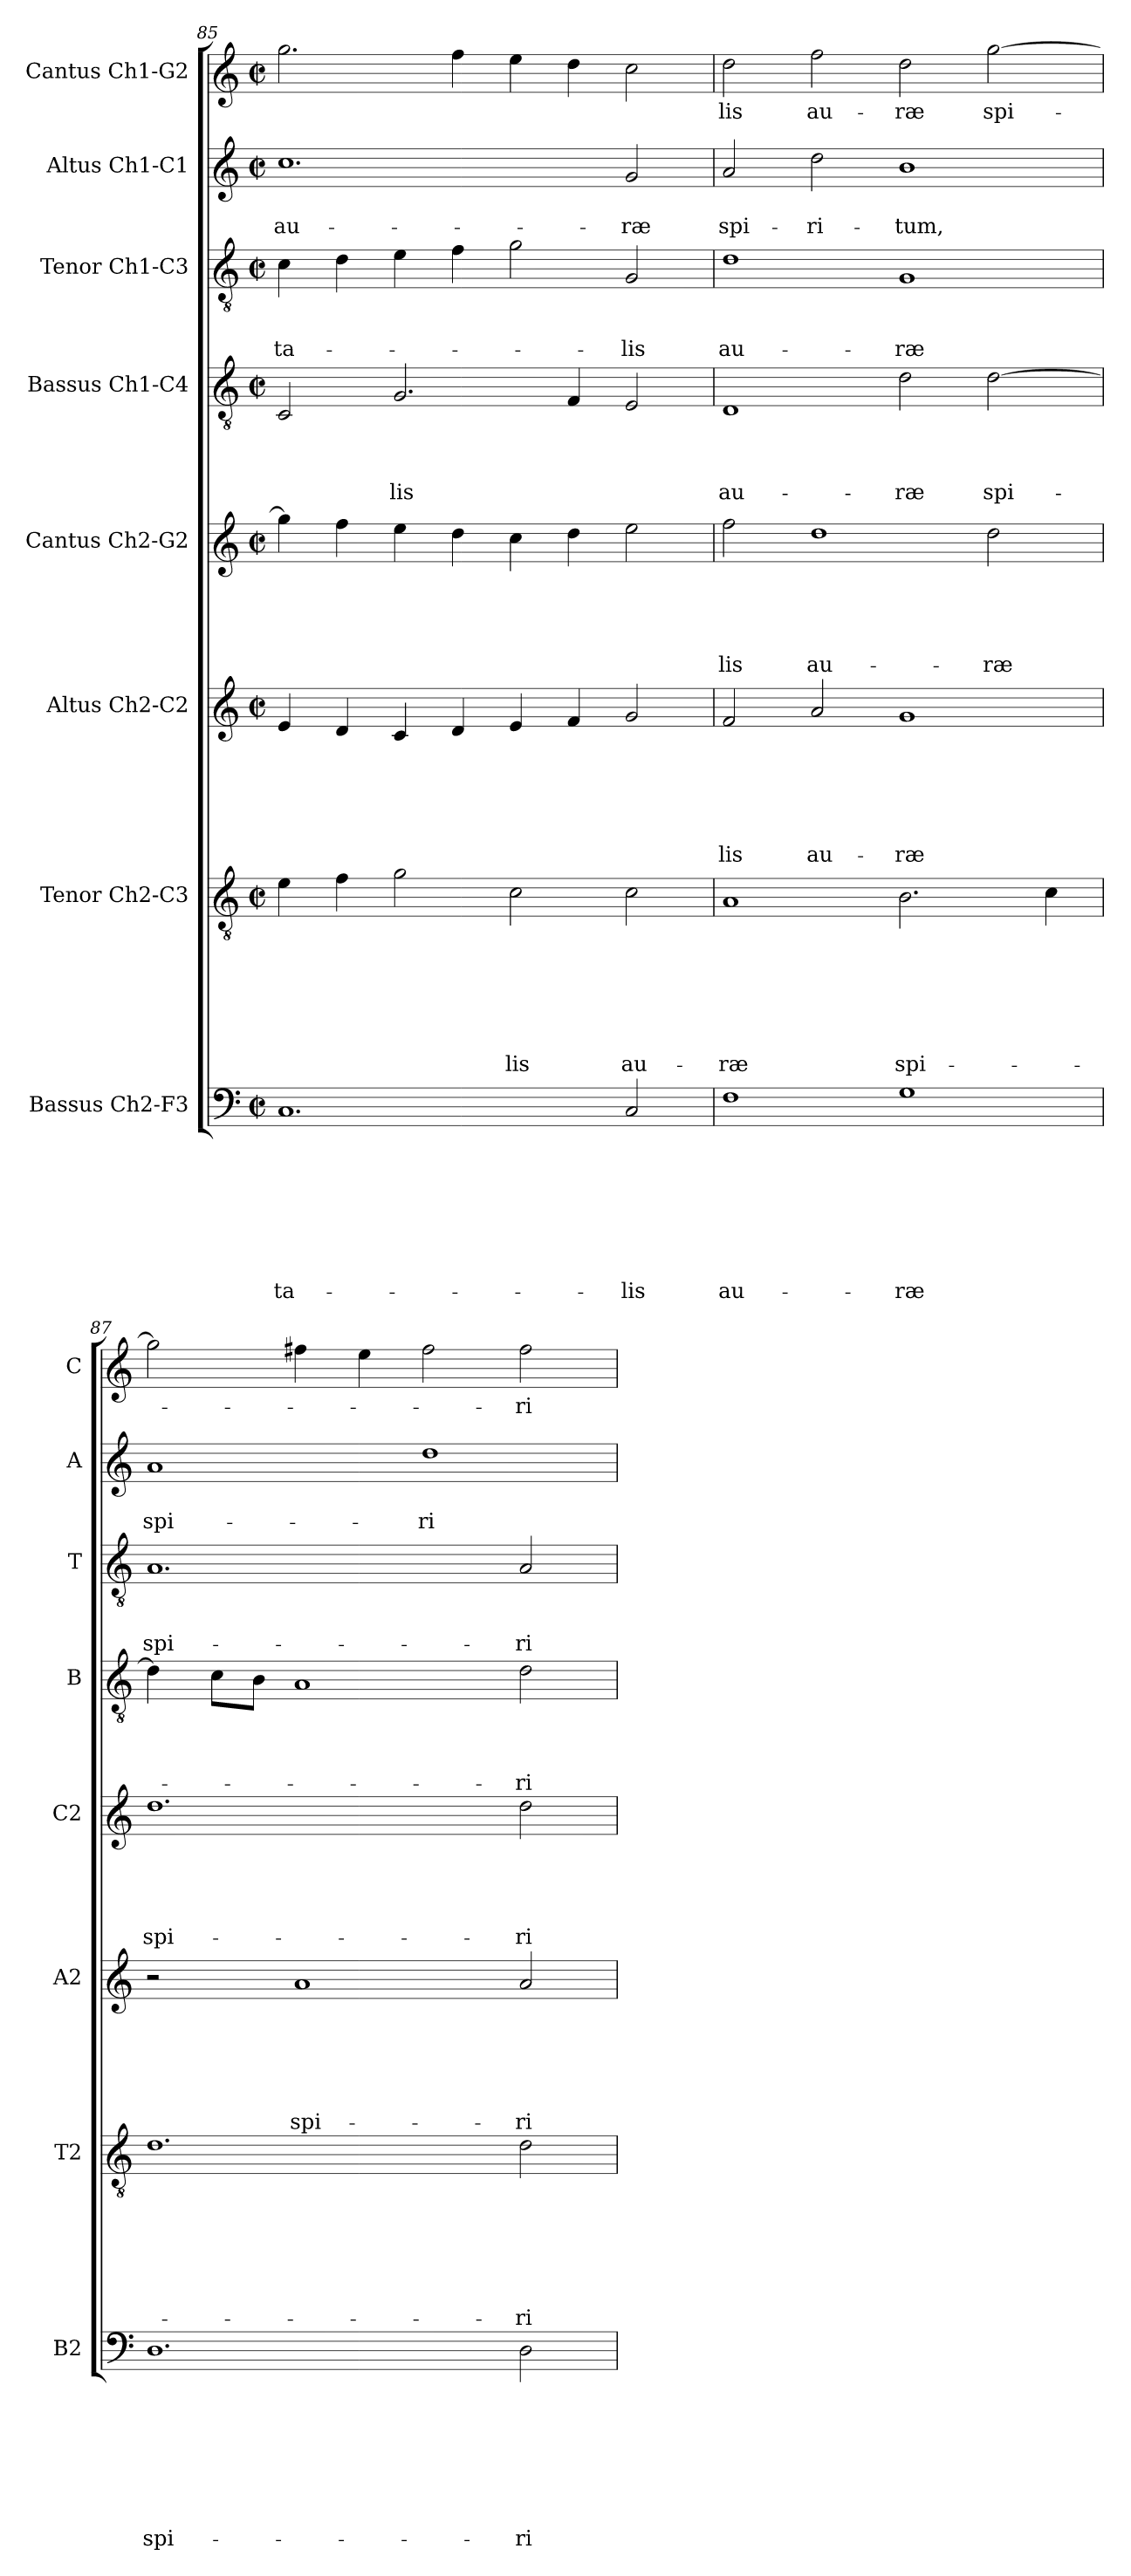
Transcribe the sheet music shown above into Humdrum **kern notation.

**kern	**text	**text	**text	**text	**text	**text	**text	**text	**kern	**text	**text	**text	**text	**text	**text	**text	**kern	**text	**text	**text	**text	**text	**text	**kern	**text	**text	**text	**text	**text	**kern	**text	**text	**text	**text	**kern	**text	**text	**text	**kern	**text	**text	**kern	**text
*part8	*part8	*part8	*part8	*part8	*part8	*part8	*part8	*part8	*part7	*part7	*part7	*part7	*part7	*part7	*part7	*part7	*part6	*part6	*part6	*part6	*part6	*part6	*part6	*part5	*part5	*part5	*part5	*part5	*part5	*part4	*part4	*part4	*part4	*part4	*part3	*part3	*part3	*part3	*part2	*part2	*part2	*part1	*part1
*staff8	*staff8	*staff8	*staff8	*staff8	*staff8	*staff8	*staff8	*staff8	*staff7	*staff7	*staff7	*staff7	*staff7	*staff7	*staff7	*staff7	*staff6	*staff6	*staff6	*staff6	*staff6	*staff6	*staff6	*staff5	*staff5	*staff5	*staff5	*staff5	*staff5	*staff4	*staff4	*staff4	*staff4	*staff4	*staff3	*staff3	*staff3	*staff3	*staff2	*staff2	*staff2	*staff1	*staff1
*I"Bassus Ch2-F3	*	*	*	*	*	*	*	*	*I"Tenor Ch2-C3	*	*	*	*	*	*	*	*I"Altus Ch2-C2	*	*	*	*	*	*	*I"Cantus Ch2-G2	*	*	*	*	*	*I"Bassus Ch1-C4	*	*	*	*	*I"Tenor Ch1-C3	*	*	*	*I"Altus Ch1-C1	*	*	*I"Cantus Ch1-G2	*
*I'B2	*	*	*	*	*	*	*	*	*I'T2	*	*	*	*	*	*	*	*I'A2	*	*	*	*	*	*	*I'C2	*	*	*	*	*	*I'B	*	*	*	*	*I'T	*	*	*	*I'A	*	*	*I'C	*
*clefF4	*	*	*	*	*	*	*	*	*clefGv2	*	*	*	*	*	*	*	*clefG2	*	*	*	*	*	*	*clefG2	*	*	*	*	*	*clefGv2	*	*	*	*	*clefGv2	*	*	*	*clefG2	*	*	*clefG2	*
*k[]	*	*	*	*	*	*	*	*	*k[]	*	*	*	*	*	*	*	*k[]	*	*	*	*	*	*	*k[]	*	*	*	*	*	*k[]	*	*	*	*	*k[]	*	*	*	*k[]	*	*	*k[]	*
*C:	*	*	*	*	*	*	*	*	*C:	*	*	*	*	*	*	*	*C:	*	*	*	*	*	*	*C:	*	*	*	*	*	*C:	*	*	*	*	*C:	*	*	*	*C:	*	*	*C:	*
*M2/2	*	*	*	*	*	*	*	*	*M2/2	*	*	*	*	*	*	*	*M2/2	*	*	*	*	*	*	*M2/2	*	*	*	*	*	*M2/2	*	*	*	*	*M2/2	*	*	*	*M2/2	*	*	*M2/2	*
*met(c|)	*	*	*	*	*	*	*	*	*met(c|)	*	*	*	*	*	*	*	*met(c|)	*	*	*	*	*	*	*met(c|)	*	*	*	*	*	*met(c|)	*	*	*	*	*met(c|)	*	*	*	*met(c|)	*	*	*met(c|)	*
=85	=85	=85	=85	=85	=85	=85	=85	=85	=85	=85	=85	=85	=85	=85	=85	=85	=85	=85	=85	=85	=85	=85	=85	=85	=85	=85	=85	=85	=85	=85	=85	=85	=85	=85	=85	=85	=85	=85	=85	=85	=85	=85	=85
!	!	!	!	!	!	!	!	!LO:LY:b	!	!	!	!	!	!	!	!	!	!	!	!	!	!	!	!	!	!	!	!	!	!	!	!	!	!	!	!	!	!LO:LY:b	!	!	!LO:LY:b	!	!
1.C	.	.	.	.	.	.	.	-ta-	4e\	.	.	.	.	.	.	.	4e/	.	.	.	.	.	.	4gg\]	.	.	.	.	.	2C/	.	.	.	.	4c\	.	.	-ta-	1.cc	.	au-	2.gg\	.
.	.	.	.	.	.	.	.	.	4f\	.	.	.	.	.	.	.	4d/	.	.	.	.	.	.	4ff\	.	.	.	.	.	.	.	.	.	.	4d\	.	.	.	.	.	.	.	.
!	!	!	!	!	!	!	!	!	!	!	!	!	!	!	!	!	!	!	!	!	!	!	!	!	!	!	!	!	!	!	!	!	!	!LO:LY:b	!	!	!	!	!	!	!	!	!
.	.	.	.	.	.	.	.	.	2g\	.	.	.	.	.	.	.	4c/	.	.	.	.	.	.	4ee\	.	.	.	.	.	2.G/	.	.	.	-lis	4e\	.	.	.	.	.	.	.	.
.	.	.	.	.	.	.	.	.	.	.	.	.	.	.	.	.	4d/	.	.	.	.	.	.	4dd\	.	.	.	.	.	.	.	.	.	.	4f\	.	.	.	.	.	.	4ff\	.
!	!	!	!	!	!	!	!	!	!	!	!	!	!	!	!	!LO:LY:b	!	!	!	!	!	!	!	!	!	!	!	!	!	!	!	!	!	!	!	!	!	!	!	!	!	!	!
.	.	.	.	.	.	.	.	.	2c\	.	.	.	.	.	.	-lis	4e/	.	.	.	.	.	.	4cc\	.	.	.	.	.	.	.	.	.	.	2g\	.	.	.	.	.	.	4ee\	.
.	.	.	.	.	.	.	.	.	.	.	.	.	.	.	.	.	4f/	.	.	.	.	.	.	4dd\	.	.	.	.	.	4F/	.	.	.	.	.	.	.	.	.	.	.	4dd\	.
!	!	!	!	!	!	!	!	!LO:LY:b	!	!	!	!	!	!	!	!LO:LY:b	!	!	!	!	!	!	!	!	!	!	!	!	!	!	!	!	!	!	!	!	!	!LO:LY:b	!	!	!LO:LY:b	!	!
2C/	.	.	.	.	.	.	.	-lis	2c\	.	.	.	.	.	.	au-	2g/	.	.	.	.	.	.	2ee\	.	.	.	.	.	2E/	.	.	.	.	2G/	.	.	-lis	2g/	.	-ræ	2cc\	.
=86	=86	=86	=86	=86	=86	=86	=86	=86	=86	=86	=86	=86	=86	=86	=86	=86	=86	=86	=86	=86	=86	=86	=86	=86	=86	=86	=86	=86	=86	=86	=86	=86	=86	=86	=86	=86	=86	=86	=86	=86	=86	=86	=86
!	!	!	!	!	!	!	!	!LO:LY:b	!	!	!	!	!	!	!	!LO:LY:b	!	!	!	!	!	!	!LO:LY:b	!	!	!	!	!	!LO:LY:b	!	!	!	!	!LO:LY:b	!	!	!	!LO:LY:b	!	!	!LO:LY:b	!	!LO:LY:b
1F	.	.	.	.	.	.	.	au-	1A	.	.	.	.	.	.	-ræ	2f/	.	.	.	.	.	-lis	2ff\	.	.	.	.	-lis	1D	.	.	.	au-	1d	.	.	au-	2a/	.	spi-	2dd\	-lis
!	!	!	!	!	!	!	!	!	!	!	!	!	!	!	!	!	!	!	!	!	!	!	!LO:LY:b	!	!	!	!	!	!LO:LY:b	!	!	!	!	!	!	!	!	!	!	!	!LO:LY:b	!	!LO:LY:b
.	.	.	.	.	.	.	.	.	.	.	.	.	.	.	.	.	2a/	.	.	.	.	.	au-	1dd	.	.	.	.	au-	.	.	.	.	.	.	.	.	.	2dd\	.	-ri-	2ff\	au-
!	!	!	!	!	!	!	!	!LO:LY:b	!	!	!	!	!	!	!	!LO:LY:b	!	!	!	!	!	!	!LO:LY:b	!	!	!	!	!	!	!	!	!	!	!LO:LY:b	!	!	!	!LO:LY:b	!	!	!LO:LY:b	!	!LO:LY:b
1G	.	.	.	.	.	.	.	-ræ	2.B\	.	.	.	.	.	.	spi-	1g	.	.	.	.	.	-ræ	.	.	.	.	.	.	2d\	.	.	.	-ræ	1G	.	.	-ræ	1b	.	-tum,	2dd\	-ræ
!	!	!	!	!	!	!	!	!	!	!	!	!	!	!	!	!	!	!	!	!	!	!	!	!	!	!	!	!	!LO:LY:b	!	!	!	!	!LO:LY:b	!	!	!	!	!	!	!	!	!LO:LY:b
.	.	.	.	.	.	.	.	.	.	.	.	.	.	.	.	.	.	.	.	.	.	.	.	2dd\	.	.	.	.	-ræ	[2d\	.	.	.	spi-	.	.	.	.	.	.	.	[2gg\	spi-
.	.	.	.	.	.	.	.	.	4c\	.	.	.	.	.	.	.	.	.	.	.	.	.	.	.	.	.	.	.	.	.	.	.	.	.	.	.	.	.	.	.	.	.	.
=87	=87	=87	=87	=87	=87	=87	=87	=87	=87	=87	=87	=87	=87	=87	=87	=87	=87	=87	=87	=87	=87	=87	=87	=87	=87	=87	=87	=87	=87	=87	=87	=87	=87	=87	=87	=87	=87	=87	=87	=87	=87	=87	=87
!	!	!	!	!	!	!	!	!LO:LY:b	!	!	!	!	!	!	!	!	!	!	!	!	!	!	!	!	!	!	!	!	!LO:LY:b	!	!	!	!	!	!	!	!	!LO:LY:b	!	!	!LO:LY:b	!	!
1.D	.	.	.	.	.	.	.	spi-	1.d	.	.	.	.	.	.	.	2r	.	.	.	.	.	.	1.dd	.	.	.	.	spi-	4d\]	.	.	.	.	1.A	.	.	spi-	1a	.	spi-	2gg\]	.
.	.	.	.	.	.	.	.	.	.	.	.	.	.	.	.	.	.	.	.	.	.	.	.	.	.	.	.	.	.	8c\L	.	.	.	.	.	.	.	.	.	.	.	.	.
.	.	.	.	.	.	.	.	.	.	.	.	.	.	.	.	.	.	.	.	.	.	.	.	.	.	.	.	.	.	8B\J	.	.	.	.	.	.	.	.	.	.	.	.	.
!	!	!	!	!	!	!	!	!	!	!	!	!	!	!	!	!	!	!	!	!	!	!	!LO:LY:b	!	!	!	!	!	!	!	!	!	!	!	!	!	!	!	!	!	!	!	!
.	.	.	.	.	.	.	.	.	.	.	.	.	.	.	.	.	1a	.	.	.	.	.	spi-	.	.	.	.	.	.	1A	.	.	.	.	.	.	.	.	.	.	.	4ff#X\	.
.	.	.	.	.	.	.	.	.	.	.	.	.	.	.	.	.	.	.	.	.	.	.	.	.	.	.	.	.	.	.	.	.	.	.	.	.	.	.	.	.	.	4ee\	.
!	!	!	!	!	!	!	!	!	!	!	!	!	!	!	!	!	!	!	!	!	!	!	!	!	!	!	!	!	!	!	!	!	!	!	!	!	!	!	!	!	!LO:LY:b	!	!
.	.	.	.	.	.	.	.	.	.	.	.	.	.	.	.	.	.	.	.	.	.	.	.	.	.	.	.	.	.	.	.	.	.	.	.	.	.	.	1dd	.	-ri-	2ff#\	.
!	!	!	!	!	!	!	!	!LO:LY:b	!	!	!	!	!	!	!	!LO:LY:b	!	!	!	!	!	!	!LO:LY:b	!	!	!	!	!	!LO:LY:b	!	!	!	!	!LO:LY:b	!	!	!	!LO:LY:b	!	!	!	!	!LO:LY:b
2D\	.	.	.	.	.	.	.	-ri-	2d\	.	.	.	.	.	.	-ri-	2a/	.	.	.	.	.	-ri-	2dd\	.	.	.	.	-ri-	2d\	.	.	.	-ri-	2A/	.	.	-ri-	.	.	.	2ff#\	-ri-
=	=	=	=	=	=	=	=	=	=	=	=	=	=	=	=	=	=	=	=	=	=	=	=	=	=	=	=	=	=	=	=	=	=	=	=	=	=	=	=	=	=	=	=
*-	*-	*-	*-	*-	*-	*-	*-	*-	*-	*-	*-	*-	*-	*-	*-	*-	*-	*-	*-	*-	*-	*-	*-	*-	*-	*-	*-	*-	*-	*-	*-	*-	*-	*-	*-	*-	*-	*-	*-	*-	*-	*-	*-
